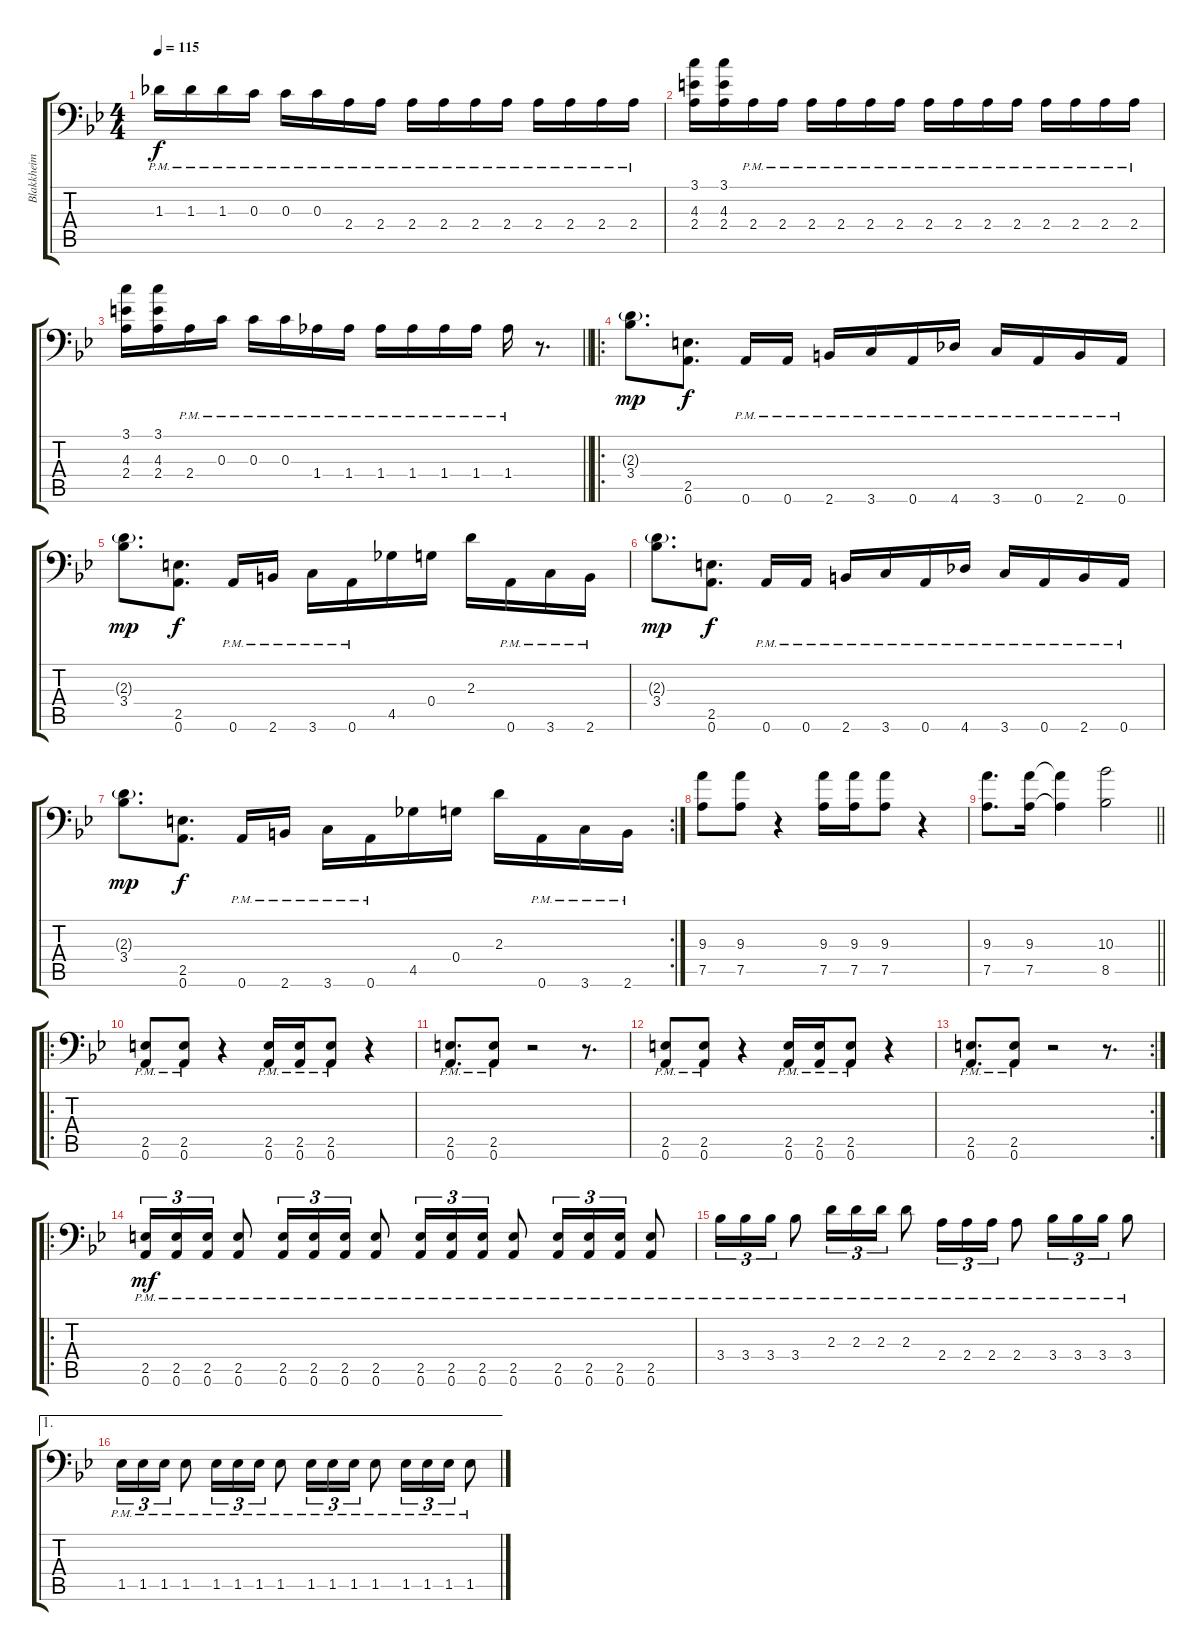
\track ("Blakkheim" "Blakkheim") {instrument distortionguitar}
\staff {score tabs}
\tuning (A3 E3 C3 G2 D2 A1) {hide}
\ts (4 4)
\tempo 115
\clef f4
\ks bb
1.3{pm}.16{dy f} 1.3{pm}.16 1.3{pm}.16 0.3{pm}.16 0.3{pm}.16 0.3{pm}.16 2.4{pm}.16 2.4{pm}.16 2.4{pm}.16 2.4{pm}.16 2.4{pm}.16 2.4{pm}.16 2.4{pm}.16 2.4{pm}.16 2.4{pm}.16 2.4{pm}.16 |
(3.1 4.3 2.4).16 (3.1 4.3 2.4).16 2.4{pm}.16 2.4{pm}.16 2.4{pm}.16 2.4{pm}.16 2.4{pm}.16 2.4{pm}.16 2.4{pm}.16 2.4{pm}.16 2.4{pm}.16 2.4{pm}.16 2.4{pm}.16 2.4{pm}.16 2.4{pm}.16 2.4{pm}.16 |
\barLineRight lightlight
(3.1 4.3 2.4).16 (3.1 4.3 2.4).16 2.4{pm}.16 0.3{pm}.16 0.3{pm}.16 0.3{pm}.16 1.4{pm}.16 1.4{pm}.16 1.4{pm}.16 1.4{pm}.16 1.4{pm}.16 1.4{pm}.16 1.4{pm}.16 r.8{d} |
\ro
(2.3{g} 3.4).8{d dy mp} (2.5 0.6).8{d dy f} 0.6{pm}.16 0.6{pm}.16 2.6{pm}.16 3.6{pm}.16 0.6{pm}.16 4.6{pm}.16 3.6{pm}.16 0.6{pm}.16 2.6{pm}.16 0.6{pm}.16 |
(2.3{g} 3.4).8{d dy mp} (2.5 0.6).8{d dy f} 0.6{pm}.16 2.6{pm}.16 3.6{pm}.16 0.6{pm}.16 4.5.16 0.4.16 2.3.16 0.6{pm}.16 3.6{pm}.16 2.6{pm}.16 |
(2.3{g} 3.4).8{d dy mp} (2.5 0.6).8{d dy f} 0.6{pm}.16 0.6{pm}.16 2.6{pm}.16 3.6{pm}.16 0.6{pm}.16 4.6{pm}.16 3.6{pm}.16 0.6{pm}.16 2.6{pm}.16 0.6{pm}.16 |
\rc 2
(2.3{g} 3.4).8{d dy mp} (2.5 0.6).8{d dy f} 0.6{pm}.16 2.6{pm}.16 3.6{pm}.16 0.6{pm}.16 4.5.16 0.4.16 2.3.16 0.6{pm}.16 3.6{pm}.16 2.6{pm}.16 |
(9.3 7.5).8 (9.3 7.5).8 r.4 (9.3 7.5).16 (9.3 7.5).16 (9.3 7.5).8 r.4 |
\barLineRight lightlight
(9.3 7.5).8{d} (9.3 7.5).16 (9.3{t} 7.5{t}).4 (10.3 8.5).2 |
\ro
(2.5{pm} 0.6{pm}).8 (2.5{pm} 0.6{pm}).8 r.4 (2.5{pm} 0.6{pm}).16 (2.5{pm} 0.6{pm}).16 (2.5{pm} 0.6{pm}).8 r.4 |
(2.5{pm} 0.6{pm}).8{d} (2.5{pm} 0.6{pm}).8 r.2 r.8{d} |
(2.5{pm} 0.6{pm}).8 (2.5{pm} 0.6{pm}).8 r.4 (2.5{pm} 0.6{pm}).16 (2.5{pm} 0.6{pm}).16 (2.5{pm} 0.6{pm}).8 r.4 |
\rc 2
(2.5{pm} 0.6{pm}).8{d} (2.5{pm} 0.6{pm}).8 r.2 r.8{d} |
\ro
(2.5{pm} 0.6{pm}).16{tu (3 2) dy mf} (2.5{pm} 0.6{pm}).16{tu (3 2)} (2.5{pm} 0.6{pm}).16{tu (3 2)} (2.5{pm} 0.6{pm}).8 (2.5{pm} 0.6{pm}).16{tu (3 2)} (2.5{pm} 0.6{pm}).16{tu (3 2)} (2.5{pm} 0.6{pm}).16{tu (3 2)} (2.5{pm} 0.6{pm}).8 (2.5{pm} 0.6{pm}).16{tu (3 2)} (2.5{pm} 0.6{pm}).16{tu (3 2)} (2.5{pm} 0.6{pm}).16{tu (3 2)} (2.5{pm} 0.6{pm}).8 (2.5{pm} 0.6{pm}).16{tu (3 2)} (2.5{pm} 0.6{pm}).16{tu (3 2)} (2.5{pm} 0.6{pm}).16{tu (3 2)} (2.5{pm} 0.6{pm}).8 |
3.4{pm}.16{tu (3 2)} 3.4{pm}.16{tu (3 2)} 3.4{pm}.16{tu (3 2)} 3.4{pm}.8 2.3{pm}.16{tu (3 2)} 2.3{pm}.16{tu (3 2)} 2.3{pm}.16{tu (3 2)} 2.3{pm}.8 2.4{pm}.16{tu (3 2)} 2.4{pm}.16{tu (3 2)} 2.4{pm}.16{tu (3 2)} 2.4{pm}.8 3.4{pm}.16{tu (3 2)} 3.4{pm}.16{tu (3 2)} 3.4{pm}.16{tu (3 2)} 3.4{pm}.8 |
\ae 1
1.5{pm}.16{tu (3 2)} 1.5{pm}.16{tu (3 2)} 1.5{pm}.16{tu (3 2)} 1.5{pm}.8 1.5{pm}.16{tu (3 2)} 1.5{pm}.16{tu (3 2)} 1.5{pm}.16{tu (3 2)} 1.5{pm}.8 1.5{pm}.16{tu (3 2)} 1.5{pm}.16{tu (3 2)} 1.5{pm}.16{tu (3 2)} 1.5{pm}.8 1.5{pm}.16{tu (3 2)} 1.5{pm}.16{tu (3 2)} 1.5{pm}.16{tu (3 2)} 1.5{pm}.8
